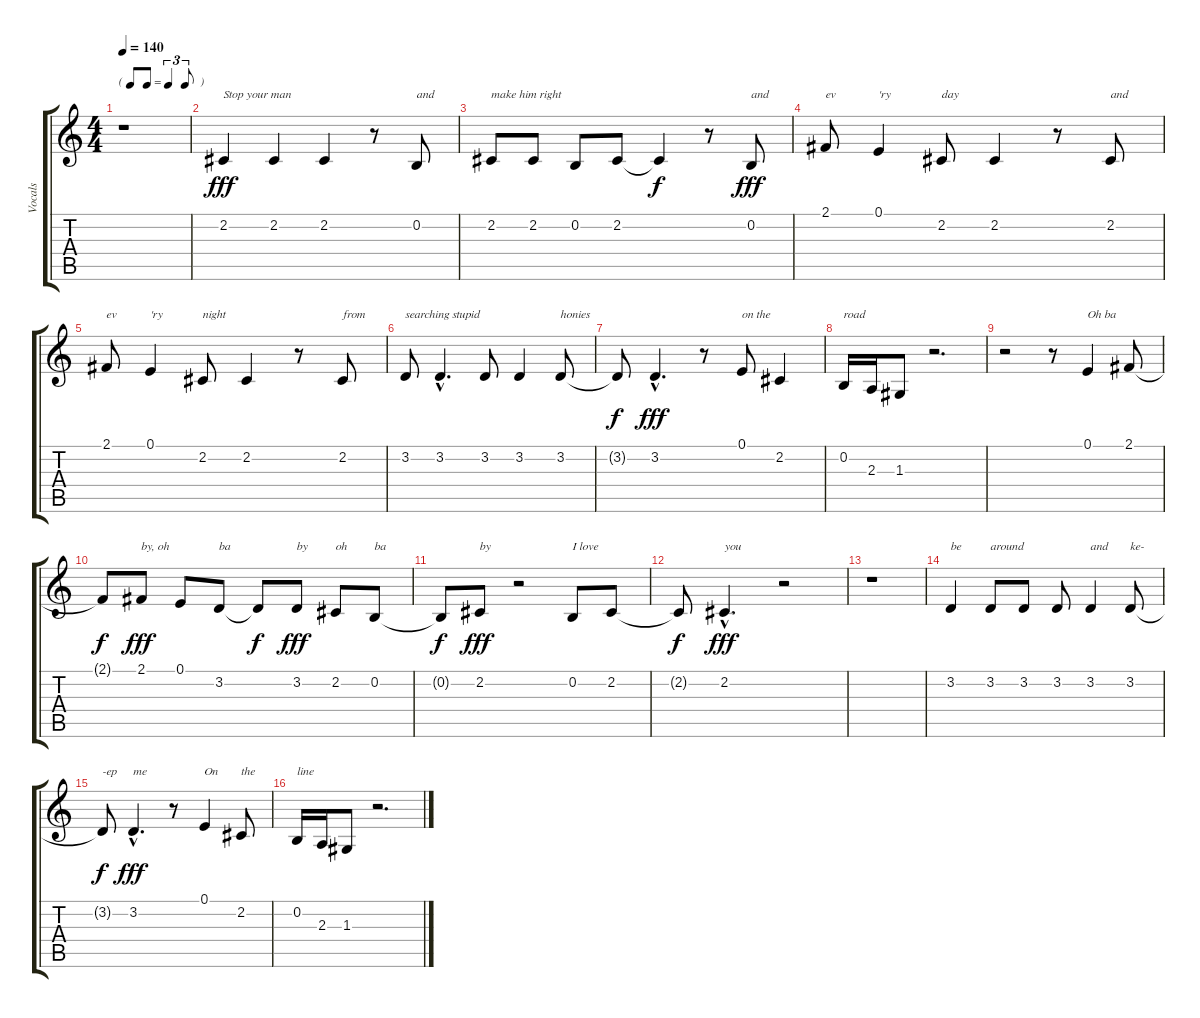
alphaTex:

\track ("Vocals" "Vocals") {instrument lead2sawtooth}
\staff {score tabs}
\tuning (E4 B3 G3 D3 A2 E2) {hide}
\ts (4 4)
\tf triplet8th
\tempo 140
\clef g2
\ks c
r.1{dy fff} |
2.2.4{txt "Stop your man"} 2.2.4 2.2.4 r.8 0.2.8{txt "and"} |
2.2.8{txt "make him right"} 2.2.8 0.2.8 2.2.8 2.2{t}.4{dy f} r.8 0.2.8{txt "and" dy fff} |
2.1.8{txt "ev"} 0.1.4{txt "'ry"} 2.2.8{txt "day"} 2.2.4 r.8 2.2.8{txt "and"} |
2.1.8{txt "ev"} 0.1.4{txt "'ry"} 2.2.8{txt "night"} 2.2.4 r.8 2.2.8{txt "from"} |
3.2.8{txt "searching stupid "} 3.2{hac}.4{d} 3.2.8 3.2.4 3.2.8{txt "honies"} |
3.2{t}.8{dy f} 3.2{hac}.4{d dy fff} r.8 0.1.8{txt "on the"} 2.2.4 |
0.2.16{txt "road"} 2.3.16 1.3.8 r.2{d} |
r.2 r.8 0.1.4{txt "Oh ba"} 2.1.8 |
2.1{t}.8{dy f} 2.1.8{txt "by, oh " dy fff} 0.1.8 3.2.8{txt "ba"} 3.2{t}.8{dy f} 3.2.8{txt "by" dy fff} 2.2.8{txt "oh"} 0.2.8{txt "ba"} |
0.2{t}.8{dy f} 2.2.8{txt "by" dy fff} r.2 0.2.8{txt "I love"} 2.2.8 |
2.2{t}.8{dy f} 2.2{hac}.4{d txt "you" dy fff} r.2 |
r.1 |
3.2.4{txt "be"} 3.2.8{txt "around"} 3.2.8 3.2.8 3.2.4{txt "and"} 3.2.8{txt "ke-"} |
3.2{t}.8{txt "-ep" dy f} 3.2{hac}.4{d txt "me" dy fff} r.8 0.1.4{txt "On "} 2.2.8{txt "the"} |
0.2.16{txt "line"} 2.3.16 1.3.8 r.2{d}
